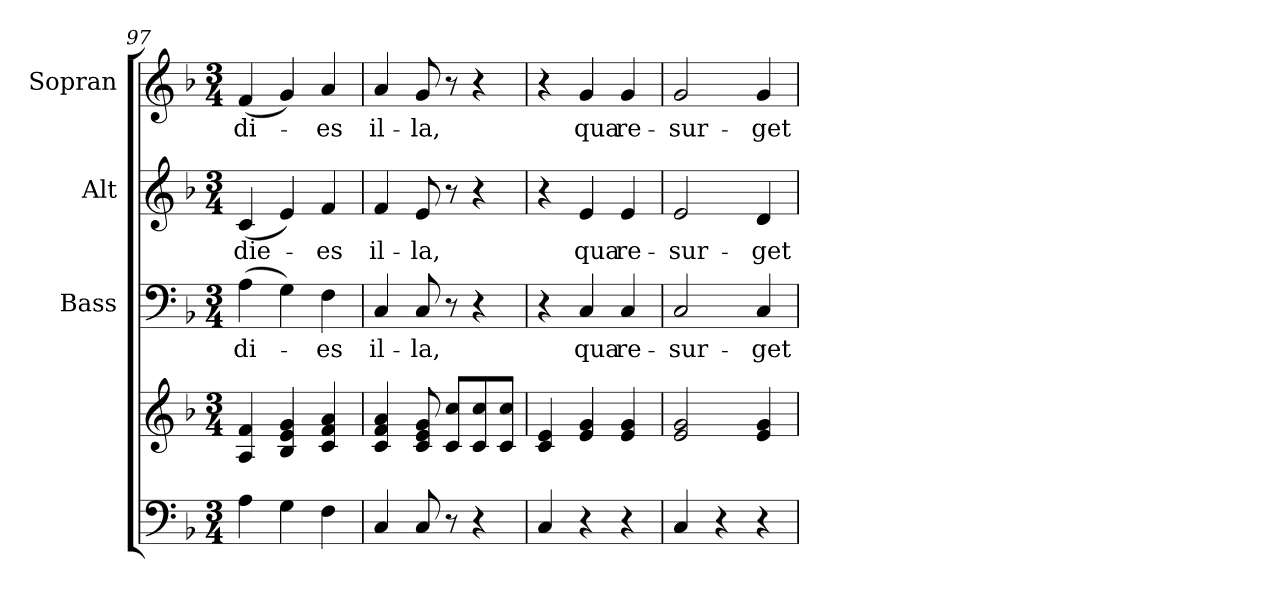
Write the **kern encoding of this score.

**kern	**kern	**kern	**text	**kern	**text	**kern	**text
*part4	*part4	*part3	*part3	*part2	*part2	*part1	*part1
*staff5	*staff4	*staff3	*staff3	*staff2	*staff2	*staff1	*staff1
*	*	*I"Bass	*	*I"Alt	*	*I"Sopran	*
*	*	*I'B.	*	*I'A.	*	*I'S.	*
!!LO:PB:g=z
*clefF4	*clefG2	*clefF4	*	*clefG2	*	*clefG2	*
*k[b-]	*k[b-]	*k[b-]	*	*k[b-]	*	*k[b-]	*
*F:	*F:	*F:	*	*F:	*	*F:	*
*M3/4	*M3/4	*M3/4	*	*M3/4	*	*M3/4	*
=97	=97	=97	=97	=97	=97	=97	=97
!	!	!	!LO:LY:b	!	!LO:LY:b	!	!LO:LY:b
4A\	4A/ 4f/	(>4A\	di-	(<4c/	die-	(<4f/	di-
4G\	4B-/ 4e/ 4g/	4G\)	.	4e/)	.	4g/)	.
!	!	!	!LO:LY:b	!	!LO:LY:b	!	!LO:LY:b
4F\	4c/ 4f/ 4a/	4F\	-es	4f/	-es	4a/	-es
=98	=98	=98	=98	=98	=98	=98	=98
!	!	!	!LO:LY:b	!	!LO:LY:b	!	!LO:LY:b
4C/	4c/ 4f/ 4a/	4C/	il-	4f/	il-	4a/	il-
!	!	!	!LO:LY:b	!	!LO:LY:b	!	!LO:LY:b
8C/	8c/ 8e/ 8g/	8C/	-la,	8e/	-la,	8g/	-la,
8r	8c/ 8cc/L	8r	.	8r	.	8r	.
4r	8c/ 8cc/	4r	.	4r	.	4r	.
.	8c/ 8cc/J	.	.	.	.	.	.
=99	=99	=99	=99	=99	=99	=99	=99
4C/	4c/ 4e/	4r	.	4r	.	4r	.
!	!	!	!LO:LY:b	!	!LO:LY:b	!	!LO:LY:b
4r	4e/ 4g/	4C/	qua	4e/	qua	4g/	qua
!	!	!	!LO:LY:b	!	!LO:LY:b	!	!LO:LY:b
4r	4e/ 4g/	4C/	re-	4e/	re-	4g/	re-
=100	=100	=100	=100	=100	=100	=100	=100
!	!	!	!LO:LY:b	!	!LO:LY:b	!	!LO:LY:b
4C/	2e/ 2g/	2C/	-sur-	2e/	-sur-	2g/	-sur-
4r	.	.	.	.	.	.	.
!	!	!	!LO:LY:b	!	!LO:LY:b	!	!LO:LY:b
4r	4e/ 4g/	4C/	-get	4d/	-get	4g/	-get
=	=	=	=	=	=	=	=
*-	*-	*-	*-	*-	*-	*-	*-
